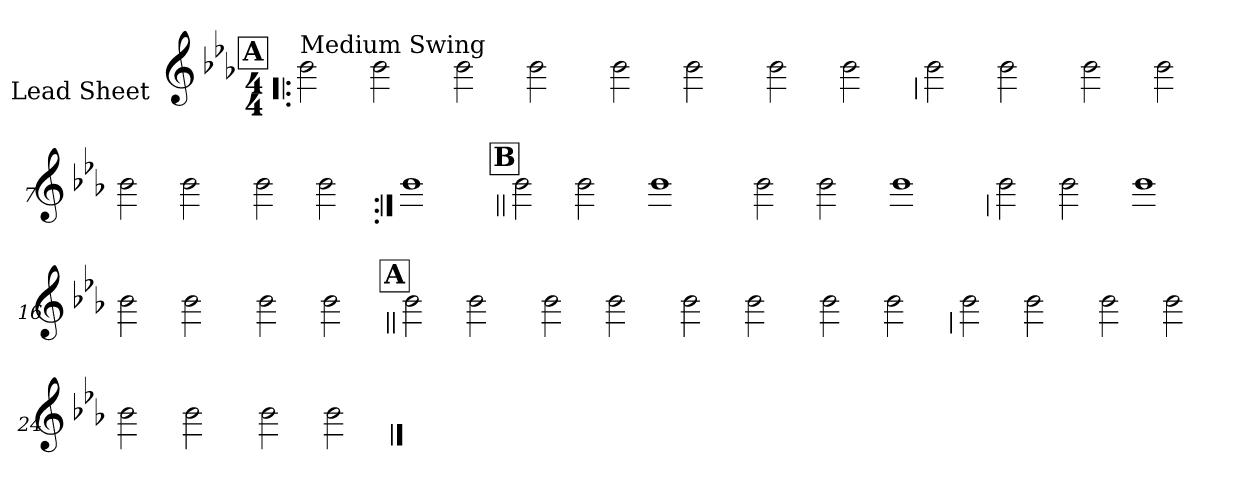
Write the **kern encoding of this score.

**kern
*part1
*staff1
*I"Lead Sheet
*stria0
*clefG2
*k[b-e-a-]
*E-:
*M4/4
!!LO:REH:place=s1:a:t=A
=1!|:
!LO:TX:a:t=Medium Swing
2b-
2b-
=2-
2b-
2b-
=3-
2b-
2b-
=4-
2b-
2b-
!!LO:LB:g=z
=5
2b-
2b-
=6-
2b-
2b-
=7-
2b-
2b-
=8-
2b-
2b-
!!LO:LB:g=z
=9:|!
1b-
!!LO:LB:g=z
!!LO:REH:place=s1:a:t=B
=10||
2b-
2b-
=11-
1b-
=12-
2b-
2b-
=13-
1b-
!!LO:LB:g=z
=14
2b-
2b-
=15-
1b-
=16-
2b-
2b-
=17-
2b-
2b-
!!LO:LB:g=z
!!LO:REH:place=s1:a:t=A
=18||
2b-
2b-
=19-
2b-
2b-
=20-
2b-
2b-
=21-
2b-
2b-
!!LO:LB:g=z
=22
2b-
2b-
=23-
2b-
2b-
=24-
2b-
2b-
=25-
2b-
2b-
==
*-
